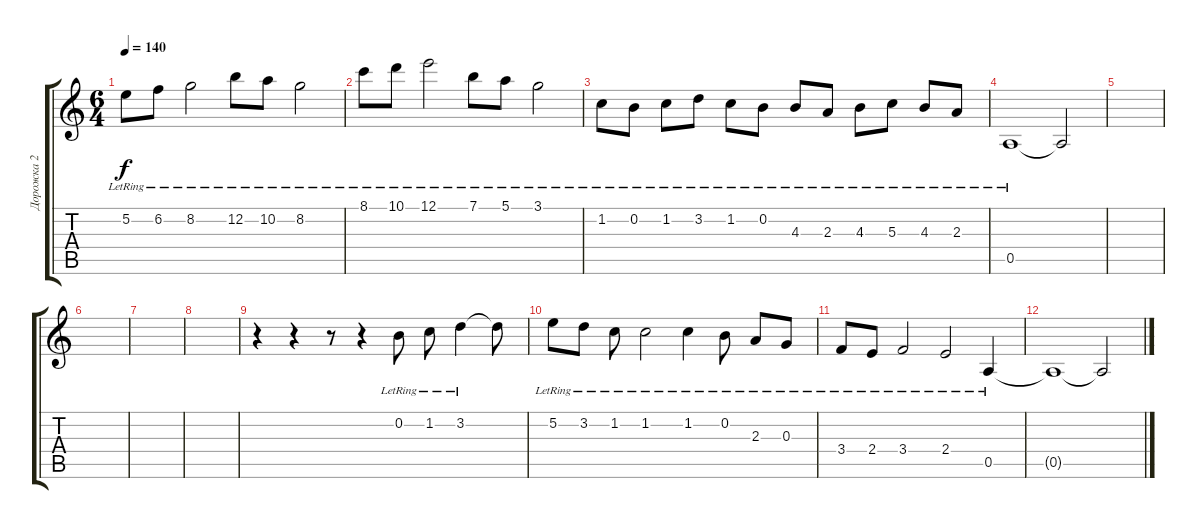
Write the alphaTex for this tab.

\track ("Дорожка 2" "Дорожка 2") {instrument acousticguitarnylon}
\staff {score tabs}
\tuning (E4 B3 G3 D3 A2 E2) {hide}
\ts (6 4)
\tempo 140
\clef g2
\ks c
5.2{lr}.8{dy f} 6.2{lr}.8 8.2{lr}.2 12.2{lr}.8 10.2{lr}.8 8.2{lr}.2 |
8.1{lr}.8 10.1{lr}.8 12.1{lr}.2 7.1{lr}.8 5.1{lr}.8 3.1{lr}.2 |
1.2{lr}.8 0.2{lr}.8 1.2{lr}.8 3.2{lr}.8 1.2{lr}.8 0.2{lr}.8 4.3{lr}.8 2.3{lr}.8 4.3{lr}.8 5.3{lr}.8 4.3{lr}.8 2.3{lr}.8 |
0.5{lr}.1 0.5{t}.2 |
|
|
|
|
r.4 r.4 r.8 r.4 0.2{lr}.8 1.2{lr}.8 3.2{lr}.4 3.2{t}.8 |
5.2{lr}.8 3.2{lr}.8 1.2{lr}.8 1.2{lr}.2 1.2{lr}.4 0.2{lr}.8 2.3{lr}.8 0.3{lr}.8 |
3.4{lr}.8 2.4{lr}.8 3.4{lr}.2 2.4{lr}.2 0.5{lr}.4 |
0.5{t}.1 0.5{t}.2
